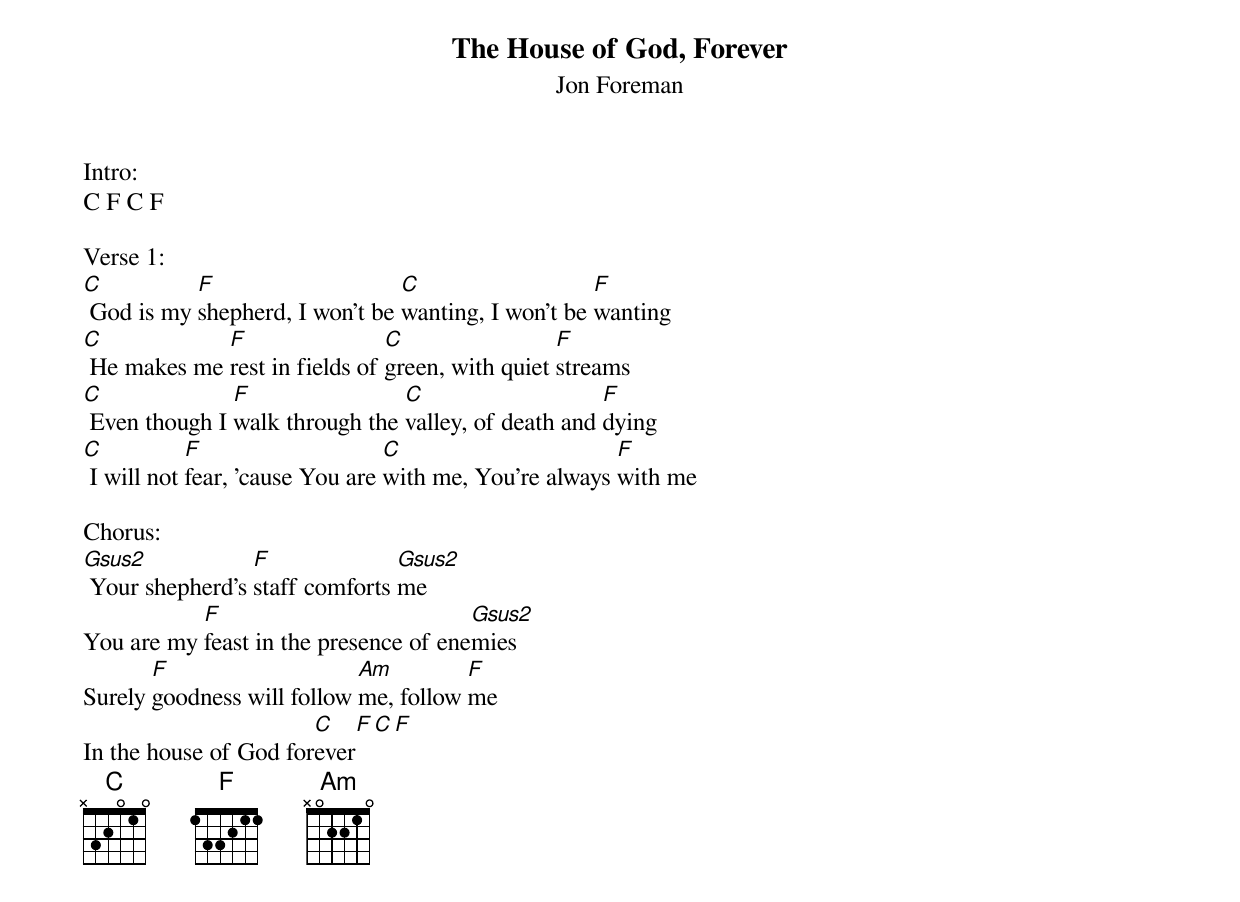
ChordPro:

{title:The House of God, Forever}
{subtitle:Jon Foreman}
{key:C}

Intro:
C F C F

Verse 1:
[C] God is my [F]shepherd, I won’t be [C]wanting, I won’t be [F]wanting
[C] He makes me [F]rest in fields of [C]green, with quiet [F]streams
[C] Even though I [F]walk through the [C]valley, of death and [F]dying
[C] I will not [F]fear, 'cause You are [C]with me, You're always [F]with me

Chorus:
[Gsus2] Your shepherd’s [F]staff comforts [Gsus2]me
You are my [F]feast in the presence of ene[Gsus2]mies
Surely [F]goodness will follow [Am]me, follow [F]me
In the house of God for[C]ever[F][C][F]
